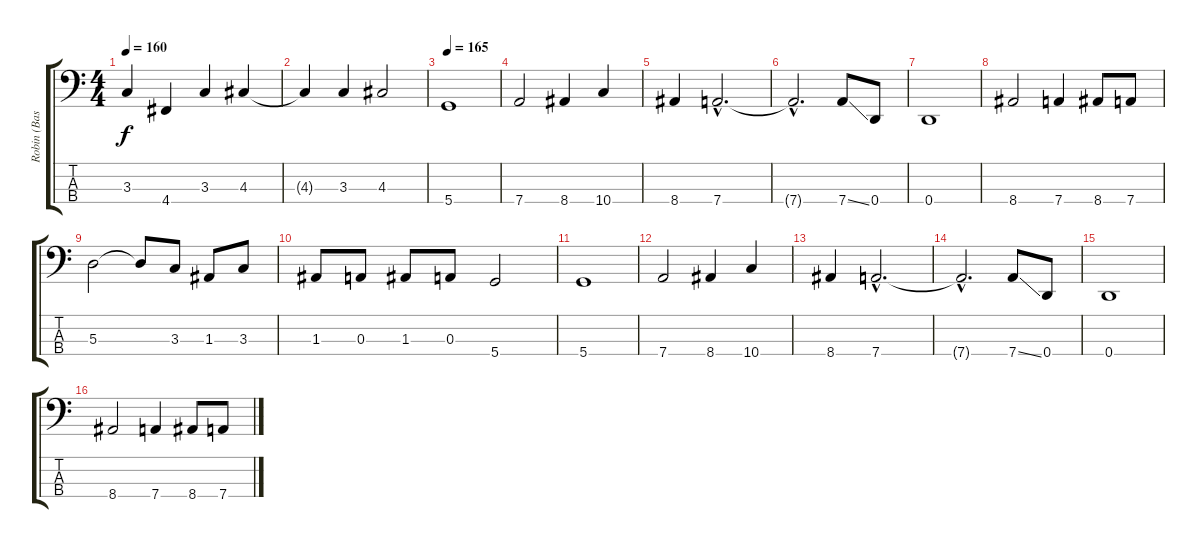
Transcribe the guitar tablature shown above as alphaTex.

\track ("Robin (Bass)" "Robin (Bas") {instrument electricbassfinger}
\staff {score tabs}
\tuning (G2 D2 A1 D1) {hide}
\ts (4 4)
\tempo 160
\clef f4
\ks c
3.3.4{dy f} 4.4.4 3.3.4 4.3.4 |
4.3{t}.4 3.3.4 4.3.2 |
\tempo 165
5.4.1 |
7.4.2 8.4.4 10.4.4 |
8.4.4 7.4{hac}.2{d} |
7.4{hac t}.2{d} 7.4{ss}.8 0.4.8 |
0.4.1 |
8.4.2 7.4.4 8.4.8 7.4.8 |
5.3.2 5.3{t}.8 3.3.8 1.3.8 3.3.8 |
1.3.8 0.3.8 1.3.8 0.3.8 5.4.2 |
5.4.1 |
7.4.2 8.4.4 10.4.4 |
8.4.4 7.4{hac}.2{d} |
7.4{hac t}.2{d} 7.4{ss}.8 0.4.8 |
0.4.1 |
8.4.2 7.4.4 8.4.8 7.4.8
